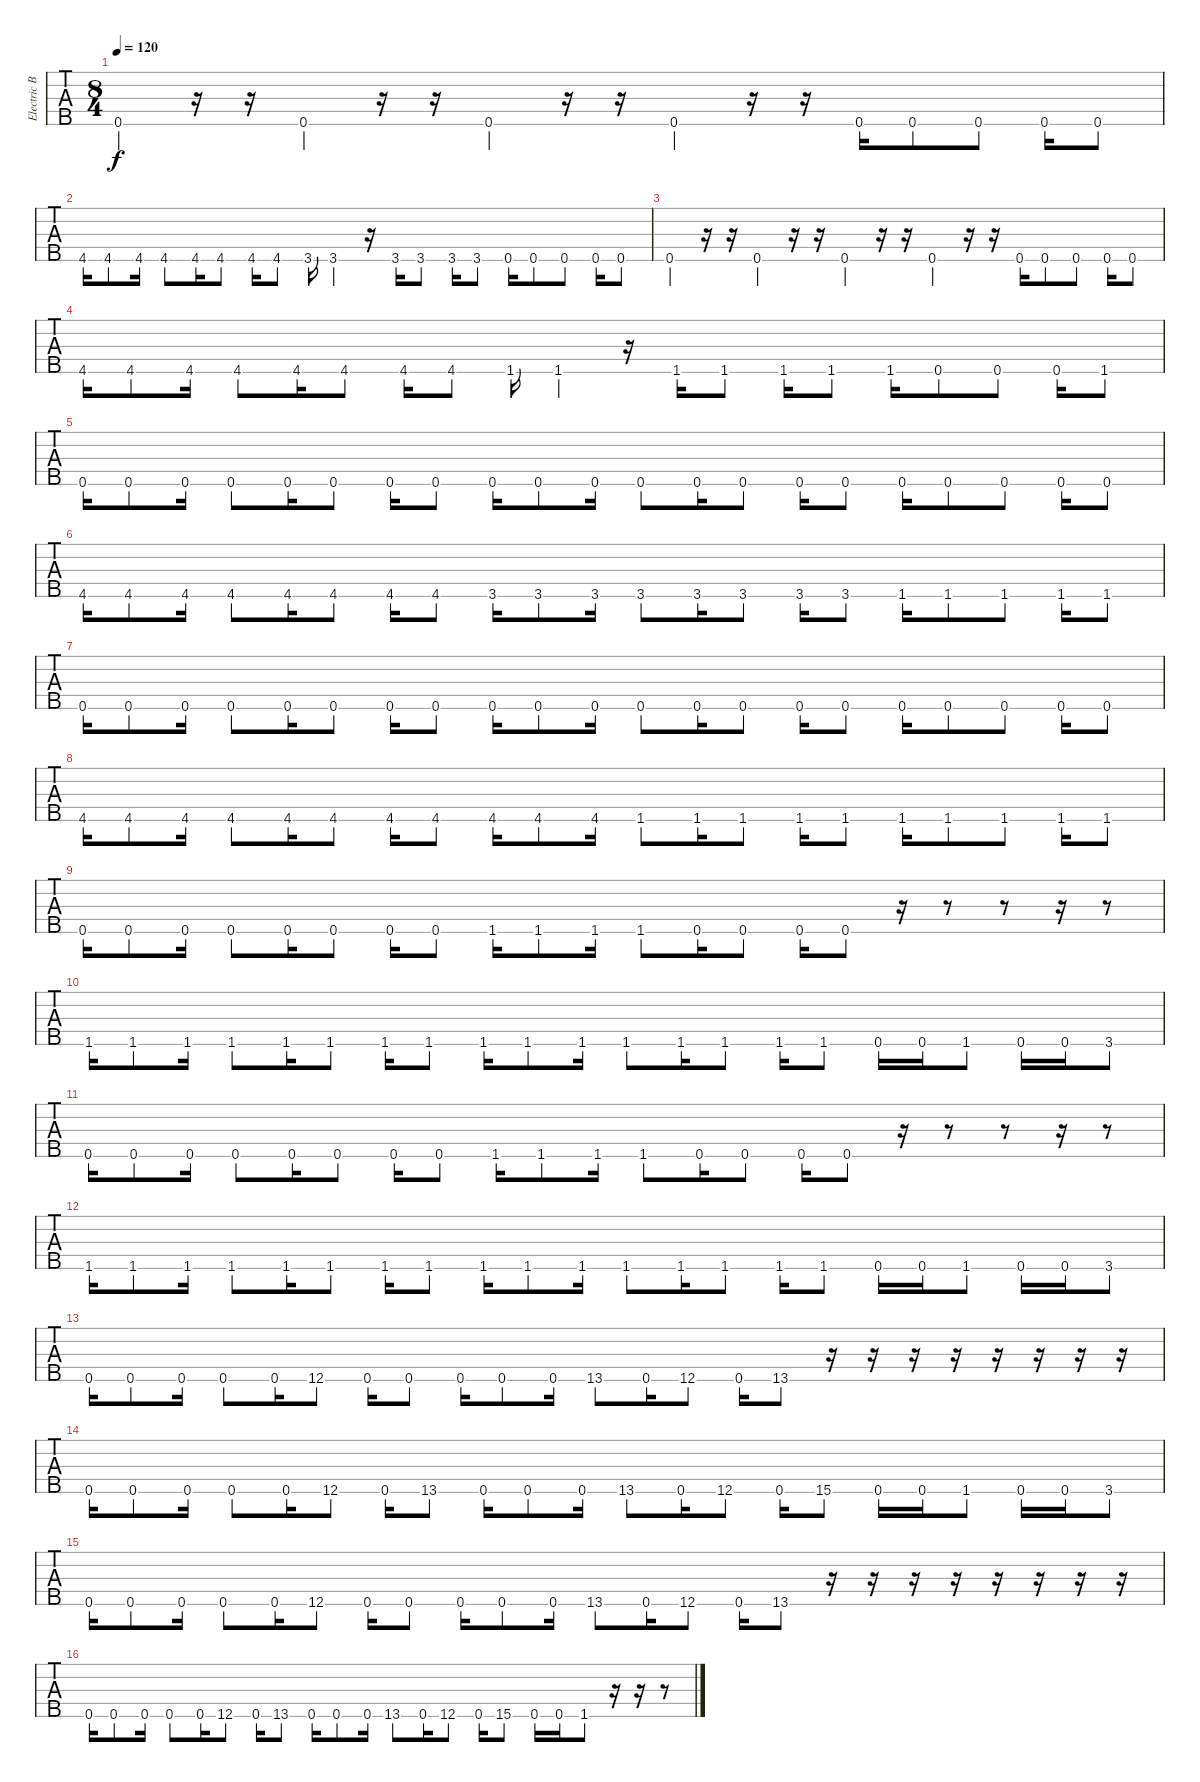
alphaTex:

\track ("Electric Bass" "Electric B") {instrument electricbassfinger}
\staff {tabs}
\tuning (F2 C2 G1 D1 G0) {hide}
\ts (8 4)
\tempo 120
\clef f4
\ks c
0.5.4{dy f instrument electricbassfinger} r.16 r.16 0.5.4 r.16 r.16 0.5.4 r.16 r.16 0.5.4 r.16 r.16 0.5.16 0.5.8 0.5.8 0.5.16 0.5.8 |
4.5.16 4.5.8 4.5.16 4.5.8 4.5.16 4.5.8 4.5.16 4.5.8 3.5.16 3.5.4 r.16 3.5.16 3.5.8 3.5.16 3.5.8 0.5.16 0.5.8 0.5.8 0.5.16 0.5.8 |
0.5.4 r.16 r.16 0.5.4 r.16 r.16 0.5.4 r.16 r.16 0.5.4 r.16 r.16 0.5.16 0.5.8 0.5.8 0.5.16 0.5.8 |
4.5.16 4.5.8 4.5.16 4.5.8 4.5.16 4.5.8 4.5.16 4.5.8 1.5.16 1.5.4 r.16 1.5.16 1.5.8 1.5.16 1.5.8 1.5.16 0.5.8 0.5.8 0.5.16 1.5.8 |
0.5.16 0.5.8 0.5.16 0.5.8 0.5.16 0.5.8 0.5.16 0.5.8 0.5.16 0.5.8 0.5.16 0.5.8 0.5.16 0.5.8 0.5.16 0.5.8 0.5.16 0.5.8 0.5.8 0.5.16 0.5.8 |
4.5.16 4.5.8 4.5.16 4.5.8 4.5.16 4.5.8 4.5.16 4.5.8 3.5.16 3.5.8 3.5.16 3.5.8 3.5.16 3.5.8 3.5.16 3.5.8 1.5.16 1.5.8 1.5.8 1.5.16 1.5.8 |
0.5.16 0.5.8 0.5.16 0.5.8 0.5.16 0.5.8 0.5.16 0.5.8 0.5.16 0.5.8 0.5.16 0.5.8 0.5.16 0.5.8 0.5.16 0.5.8 0.5.16 0.5.8 0.5.8 0.5.16 0.5.8 |
4.5.16 4.5.8 4.5.16 4.5.8 4.5.16 4.5.8 4.5.16 4.5.8 4.5.16 4.5.8 4.5.16 1.5.8 1.5.16 1.5.8 1.5.16 1.5.8 1.5.16 1.5.8 1.5.8 1.5.16 1.5.8 |
0.5.16 0.5.8 0.5.16 0.5.8 0.5.16 0.5.8 0.5.16 0.5.8 1.5.16 1.5.8 1.5.16 1.5.8 0.5.16 0.5.8 0.5.16 0.5.8 r.16 r.8 r.8 r.16 r.8 |
1.5.16 1.5.8 1.5.16 1.5.8 1.5.16 1.5.8 1.5.16 1.5.8 1.5.16 1.5.8 1.5.16 1.5.8 1.5.16 1.5.8 1.5.16 1.5.8 0.5.16 0.5.16 1.5.8 0.5.16 0.5.16 3.5.8 |
0.5.16 0.5.8 0.5.16 0.5.8 0.5.16 0.5.8 0.5.16 0.5.8 1.5.16 1.5.8 1.5.16 1.5.8 0.5.16 0.5.8 0.5.16 0.5.8 r.16 r.8 r.8 r.16 r.8 |
1.5.16 1.5.8 1.5.16 1.5.8 1.5.16 1.5.8 1.5.16 1.5.8 1.5.16 1.5.8 1.5.16 1.5.8 1.5.16 1.5.8 1.5.16 1.5.8 0.5.16 0.5.16 1.5.8 0.5.16 0.5.16 3.5.8 |
0.5.16 0.5.8 0.5.16 0.5.8 0.5.16 12.5.8 0.5.16 0.5.8 0.5.16 0.5.8 0.5.16 13.5.8 0.5.16 12.5.8 0.5.16 13.5.8 r.16 r.16 r.16 r.16 r.16 r.16 r.16 r.16 |
0.5.16 0.5.8 0.5.16 0.5.8 0.5.16 12.5.8 0.5.16 13.5.8 0.5.16 0.5.8 0.5.16 13.5.8 0.5.16 12.5.8 0.5.16 15.5.8 0.5.16 0.5.16 1.5.8 0.5.16 0.5.16 3.5.8 |
0.5.16 0.5.8 0.5.16 0.5.8 0.5.16 12.5.8 0.5.16 0.5.8 0.5.16 0.5.8 0.5.16 13.5.8 0.5.16 12.5.8 0.5.16 13.5.8 r.16 r.16 r.16 r.16 r.16 r.16 r.16 r.16 |
0.5.16 0.5.8 0.5.16 0.5.8 0.5.16 12.5.8 0.5.16 13.5.8 0.5.16 0.5.8 0.5.16 13.5.8 0.5.16 12.5.8 0.5.16 15.5.8 0.5.16 0.5.16 1.5.8 r.16 r.16 r.8
